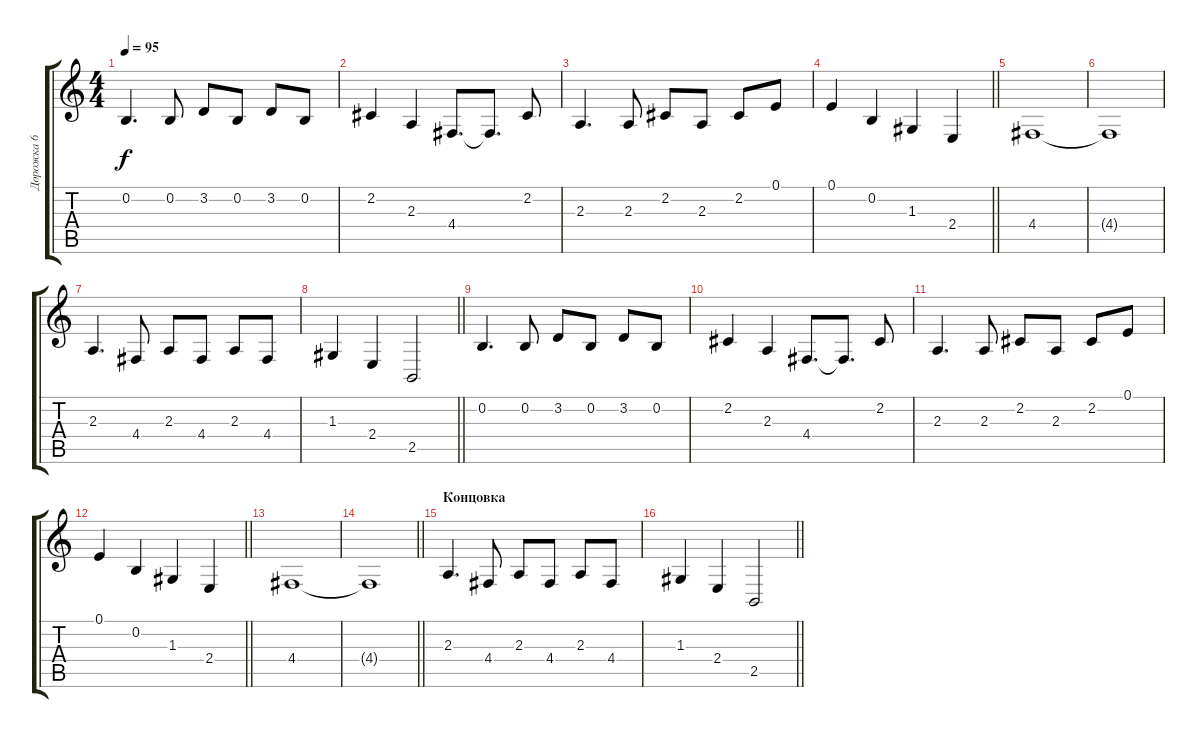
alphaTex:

\track ("Дорожка 6" "Дорожка 6") {instrument lead2sawtooth}
\staff {score tabs}
\tuning (E4 B3 G3 D3 A2 E2) {hide}
\ts (4 4)
\tempo 95
\clef g2
\ks c
0.2.4{d dy f} 0.2.8 3.2.8 0.2.8 3.2.8 0.2.8 |
2.2.4 2.3.4 4.4.8{d} 4.4{t}.8{d} 2.2.8 |
2.3.4{d} 2.3.8 2.2.8 2.3.8 2.2.8 0.1.8 |
\barLineRight lightlight
0.1.4 0.2.4 1.3.4 2.4.4 |
4.4.1 |
4.4{t}.1 |
2.3.4{d} 4.4.8 2.3.8 4.4.8 2.3.8 4.4.8 |
\barLineRight lightlight
1.3.4 2.4.4 2.5.2 |
0.2.4{d} 0.2.8 3.2.8 0.2.8 3.2.8 0.2.8 |
2.2.4 2.3.4 4.4.8{d} 4.4{t}.8{d} 2.2.8 |
2.3.4{d} 2.3.8 2.2.8 2.3.8 2.2.8 0.1.8 |
\barLineRight lightlight
0.1.4 0.2.4 1.3.4 2.4.4 |
4.4.1 |
\barLineRight lightlight
4.4{t}.1 |
\section ("" "Концовка")
2.3.4{d} 4.4.8 2.3.8 4.4.8 2.3.8 4.4.8 |
\barLineRight lightlight
1.3.4 2.4.4 2.5.2
